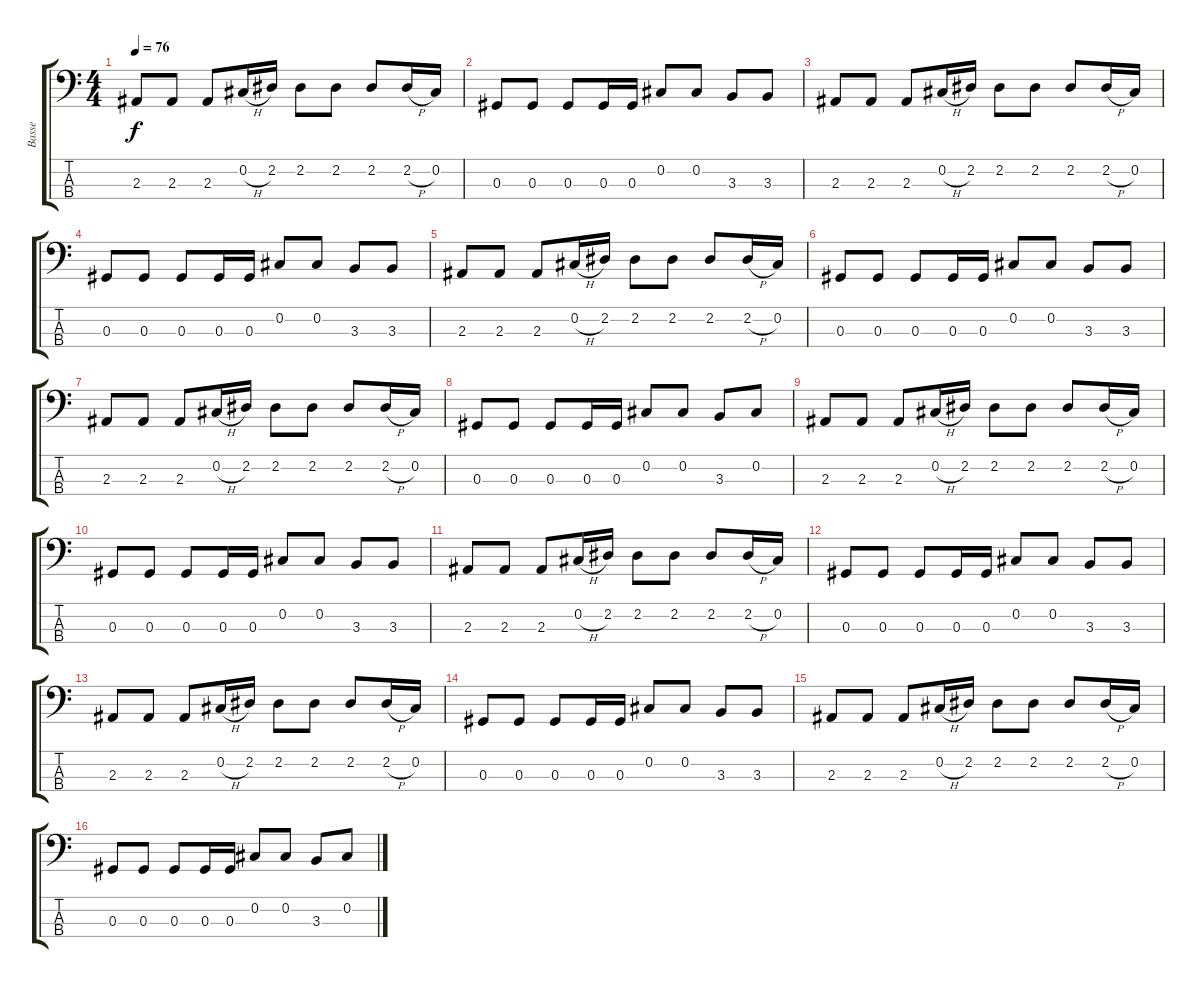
\track ("Basse" "Basse") {instrument electricbassfinger}
\staff {score tabs}
\tuning (Gb2 Db2 Ab1 Eb1) {hide}
\ts (4 4)
\tempo 76
\clef f4
\ks c
2.3.8{dy f} 2.3.8 2.3.8 0.2{h}.16 2.2.16 2.2.8 2.2.8 2.2.8 2.2{h}.16 0.2.16 |
0.3.8 0.3.8 0.3.8 0.3.16 0.3.16 0.2.8 0.2.8 3.3.8 3.3.8 |
2.3.8 2.3.8 2.3.8 0.2{h}.16 2.2.16 2.2.8 2.2.8 2.2.8 2.2{h}.16 0.2.16 |
0.3.8 0.3.8 0.3.8 0.3.16 0.3.16 0.2.8 0.2.8 3.3.8 3.3.8 |
2.3.8 2.3.8 2.3.8 0.2{h}.16 2.2.16 2.2.8 2.2.8 2.2.8 2.2{h}.16 0.2.16 |
0.3.8 0.3.8 0.3.8 0.3.16 0.3.16 0.2.8 0.2.8 3.3.8 3.3.8 |
2.3.8 2.3.8 2.3.8 0.2{h}.16 2.2.16 2.2.8 2.2.8 2.2.8 2.2{h}.16 0.2.16 |
0.3.8 0.3.8 0.3.8 0.3.16 0.3.16 0.2.8 0.2.8 3.3.8 0.2.8 |
2.3.8 2.3.8 2.3.8 0.2{h}.16 2.2.16 2.2.8 2.2.8 2.2.8 2.2{h}.16 0.2.16 |
0.3.8 0.3.8 0.3.8 0.3.16 0.3.16 0.2.8 0.2.8 3.3.8 3.3.8 |
2.3.8 2.3.8 2.3.8 0.2{h}.16 2.2.16 2.2.8 2.2.8 2.2.8 2.2{h}.16 0.2.16 |
0.3.8 0.3.8 0.3.8 0.3.16 0.3.16 0.2.8 0.2.8 3.3.8 3.3.8 |
2.3.8 2.3.8 2.3.8 0.2{h}.16 2.2.16 2.2.8 2.2.8 2.2.8 2.2{h}.16 0.2.16 |
0.3.8 0.3.8 0.3.8 0.3.16 0.3.16 0.2.8 0.2.8 3.3.8 3.3.8 |
2.3.8 2.3.8 2.3.8 0.2{h}.16 2.2.16 2.2.8 2.2.8 2.2.8 2.2{h}.16 0.2.16 |
0.3.8 0.3.8 0.3.8 0.3.16 0.3.16 0.2.8 0.2.8 3.3.8 0.2.8
